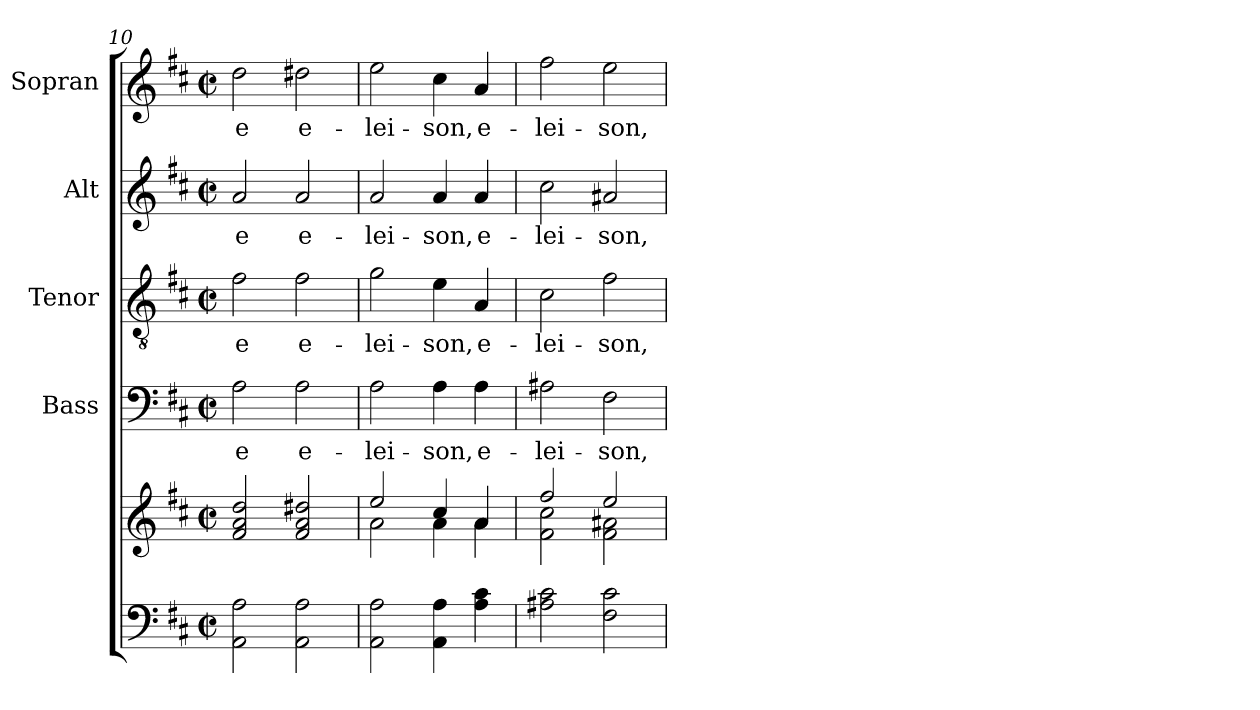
**kern	**kern	**kern	**text	**kern	**text	**kern	**text	**kern	**text
*part5	*part5	*part4	*part4	*part3	*part3	*part2	*part2	*part1	*part1
*staff6	*staff5	*staff4	*staff4	*staff3	*staff3	*staff2	*staff2	*staff1	*staff1
*	*	*I"Bass	*	*I"Tenor	*	*I"Alt	*	*I"Sopran	*
*	*	*I'B.	*	*I'T.	*	*I'A.	*	*I'S.	*
!!LO:LB:g=z
*clefF4	*clefG2	*clefF4	*	*clefGv2	*	*clefG2	*	*clefG2	*
*k[f#c#]	*k[f#c#]	*k[f#c#]	*	*k[f#c#]	*	*k[f#c#]	*	*k[f#c#]	*
*D:	*D:	*D:	*	*D:	*	*D:	*	*D:	*
*M2/2	*M2/2	*M2/2	*	*M2/2	*	*M2/2	*	*M2/2	*
*met(c|)	*met(c|)	*met(c|)	*	*met(c|)	*	*met(c|)	*	*met(c|)	*
=10	=10	=10	=10	=10	=10	=10	=10	=10	=10
!	!	!	!LO:LY:b	!	!LO:LY:b	!	!LO:LY:b	!	!LO:LY:b
2AA\ 2A\	2f#/ 2a/ 2dd/	2A\	-e	2f#\	-e	2a/	-e	2dd\	-e
!	!	!	!LO:LY:b	!	!LO:LY:b	!	!LO:LY:b	!	!LO:LY:b
2AA\ 2A\	2f#/ 2a/ 2dd#X/	2A\	e-	2f#\	e-	2a/	e-	2dd#X\	e-
=11	=11	=11	=11	=11	=11	=11	=11	=11	=11
*	*^	*	*	*	*	*	*	*	*
!	!	!	!	!LO:LY:b	!	!LO:LY:b	!	!LO:LY:b	!	!LO:LY:b
2AA\ 2A\	2ee/	2a\	2A\	-lei-	2g\	-lei-	2a/	-lei-	2ee\	-lei-
!	!	!	!	!LO:LY:b	!	!LO:LY:b	!	!LO:LY:b	!	!LO:LY:b
4AA\ 4A\	4cc#/	4a\	4A\	-son,	4e\	-son,	4a/	-son,	4cc#\	-son,
!	!	!	!	!LO:LY:b	!	!LO:LY:b	!	!LO:LY:b	!	!LO:LY:b
4A\ 4c#\	4a/	4a\	4A\	e-	4A/	e-	4a/	e-	4a/	e-
=12	=12	=12	=12	=12	=12	=12	=12	=12	=12	=12
!	!	!	!	!LO:LY:b	!	!LO:LY:b	!	!LO:LY:b	!	!LO:LY:b
2A#X\ 2c#\	2ff#/	2f#\ 2cc#\	2A#X\	-lei-	2c#\	-lei-	2cc#\	-lei-	2ff#\	-lei-
!	!	!	!	!LO:LY:b	!	!LO:LY:b	!	!LO:LY:b	!	!LO:LY:b
2F#\ 2c#\	2ee/	2f#\ 2a#X\	2F#\	-son,	2f#\	-son,	2a#X/	-son,	2ee\	-son,
*	*v	*v	*	*	*	*	*	*	*	*
=	=	=	=	=	=	=	=	=	=
*-	*-	*-	*-	*-	*-	*-	*-	*-	*-
